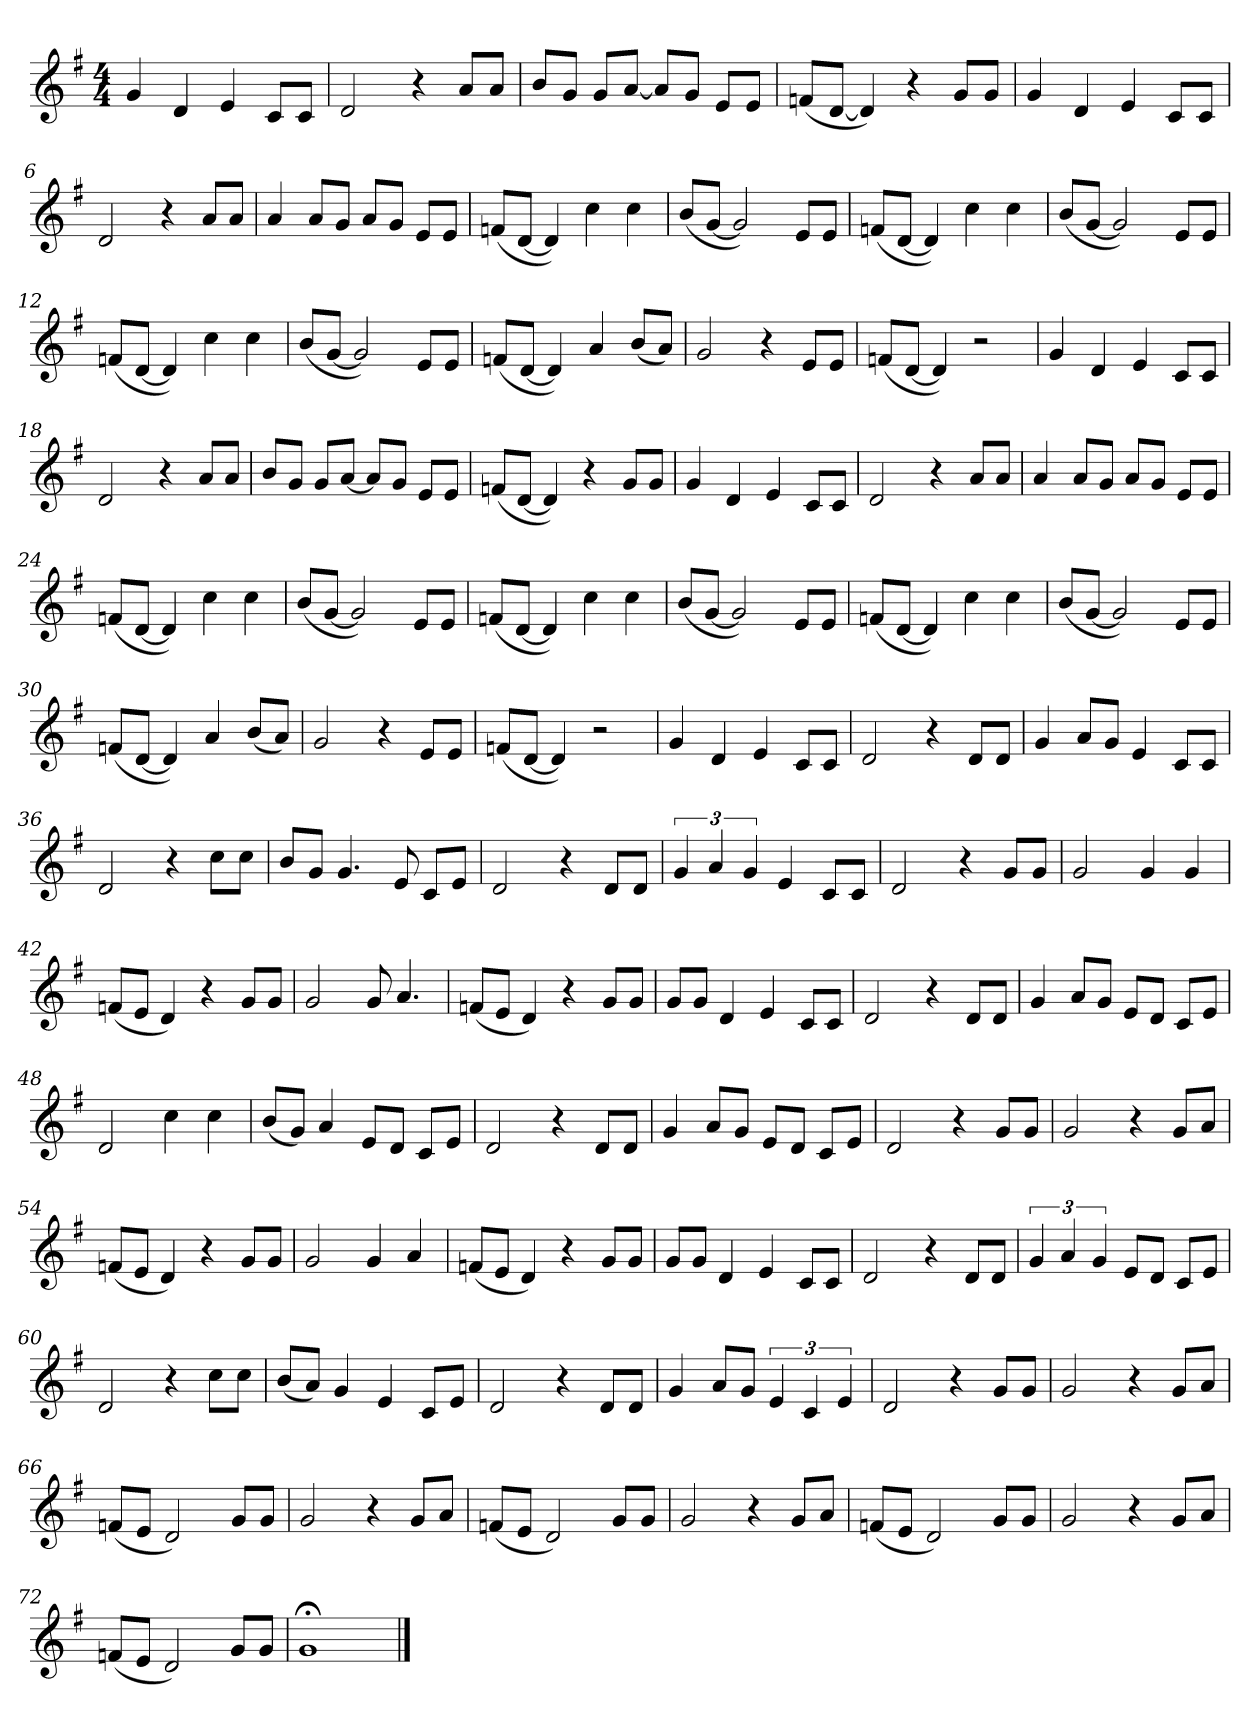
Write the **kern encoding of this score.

**kern
*part1
*staff1
*k[f#]
*M4/4
=1
4g
4d
4e
8cL
8cJ
=2
2d
4r
8aL
8aJ
=3
8bL
8gJ
8gL
[8aJ
8aL]
8gJ
8eL
8eJ
=4
(8fnL
[8dJ
4d])
4r
8gL
8gJ
=5
4g
4d
4e
8cL
8cJ
=6
2d
4r
8aL
8aJ
=7
4a
8aL
8gJ
8aL
8gJ
8eL
8eJ
=8
(8fnL
[8dJ
4d])
4cc
4cc
=9
(8bL
[8gJ
2g])
8eL
8eJ
=10
(8fnL
[8dJ
4d])
4cc
4cc
=11
(8bL
[8gJ
2g])
8eL
8eJ
=12
(8fnL
[8dJ
4d])
4cc
4cc
=13
(8bL
[8gJ
2g])
8eL
8eJ
=14
(8fnL
[8dJ
4d])
4a
(8bL
8aJ)
=15
2g
4r
8eL
8eJ
=16
(8fnL
[8dJ
4d])
2r
=17
4g
4d
4e
8cL
8cJ
=18
2d
4r
8aL
8aJ
=19
8bL
8gJ
8gL
[8aJ
8aL]
8gJ
8eL
8eJ
=20
(8fnL
[8dJ
4d])
4r
8gL
8gJ
=21
4g
4d
4e
8cL
8cJ
=22
2d
4r
8aL
8aJ
=23
4a
8aL
8gJ
8aL
8gJ
8eL
8eJ
=24
(8fnL
[8dJ
4d])
4cc
4cc
=25
(8bL
[8gJ
2g])
8eL
8eJ
=26
(8fnL
[8dJ
4d])
4cc
4cc
=27
(8bL
[8gJ
2g])
8eL
8eJ
=28
(8fnL
[8dJ
4d])
4cc
4cc
=29
(8bL
[8gJ
2g])
8eL
8eJ
=30
(8fnL
[8dJ
4d])
4a
(8bL
8aJ)
=31
2g
4r
8eL
8eJ
=32
(8fnL
[8dJ
4d])
2r
=33
4g
4d
4e
8cL
8cJ
=34
2d
4r
8dL
8dJ
=35
4g
8aL
8gJ
4e
8cL
8cJ
=36
2d
4r
8ccL
8ccJ
=37
8bL
8gJ
4.g
8e
8cL
8eJ
=38
2d
4r
8dL
8dJ
=39
6g
6a
6g
4e
8cL
8cJ
=40
2d
4r
8gL
8gJ
=41
2g
4g
4g
=42
(8fnL
8eJ
4d)
4r
8gL
8gJ
=43
2g
8g
4.a
=44
(8fnL
8eJ
4d)
4r
8gL
8gJ
=45
8gL
8gJ
4d
4e
8cL
8cJ
=46
2d
4r
8dL
8dJ
=47
4g
8aL
8gJ
8eL
8dJ
8cL
8eJ
=48
2d
4cc
4cc
=49
(8bL
8gJ)
4a
8eL
8dJ
8cL
8eJ
=50
2d
4r
8dL
8dJ
=51
4g
8aL
8gJ
8eL
8dJ
8cL
8eJ
=52
2d
4r
8gL
8gJ
=53
2g
4r
8gL
8aJ
=54
(8fnL
8eJ
4d)
4r
8gL
8gJ
=55
2g
4g
4a
=56
(8fnL
8eJ
4d)
4r
8gL
8gJ
=57
8gL
8gJ
4d
4e
8cL
8cJ
=58
2d
4r
8dL
8dJ
=59
6g
6a
6g
8eL
8dJ
8cL
8eJ
=60
2d
4r
8ccL
8ccJ
=61
(8bL
8aJ)
4g
4e
8cL
8eJ
=62
2d
4r
8dL
8dJ
=63
4g
8aL
8gJ
6e
6c
6e
=64
2d
4r
8gL
8gJ
=65
2g
4r
8gL
8aJ
=66
(8fnL
8eJ
2d)
8gL
8gJ
=67
2g
4r
8gL
8aJ
=68
(8fnL
8eJ
2d)
8gL
8gJ
=69
2g
4r
8gL
8aJ
=70
(8fnL
8eJ
2d)
8gL
8gJ
=71
2g
4r
8gL
8aJ
=72
(8fnL
8eJ
2d)
8gL
8gJ
=73
1g;<
==
*-
